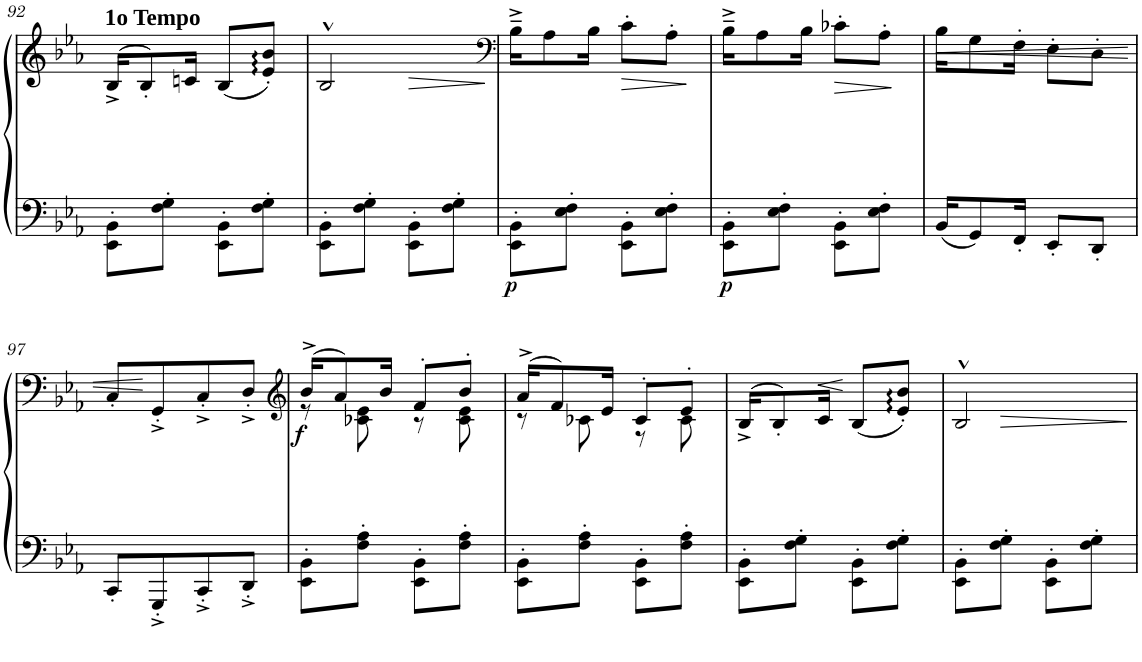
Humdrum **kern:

**kern	**kern	**dynam
*part1	*part1	*part1
*staff2	*staff1	*staff1/2
*I"Piano	*	*
*I'Pno	*	*
!!LO:PB:g=z
*clefF4	*clefG2	*
*k[b-e-a-]	*k[b-e-a-]	*
*	*M2/4	*
=92	=92	=92
!	!LO:TX:a:B:t=1o Tempo	!
8EE-\' 8BB-\'L	(>16B-^/KL	.
.	8B-'/)	.
8F\' 8G\'J	.	.
.	16cn/Jk	.
8EE-\' 8BB-\'L	(8B-/L	.
8F\' 8G\'J	8e-/' 8b-/'J)	.
=93	=93	=93
8EE-\' 8BB-\'L	2B-^^/	.
8F\' 8G\'J	.	.
8EE-\' 8BB-\'L	.	.
8F\' 8G\'J	.	.
=94	=94	=94
*	*clefF4	*
!	!	!LO:DY:b=2
8EE-\' 8BB-\'L	16B-~^\KL	p
.	8A-\	.
8E-\' 8F\'J	.	.
.	16B-\Jk	.
8EE-\' 8BB-\'L	8c'\L	.
8E-\' 8F\'J	8A-'\J	.
=95	=95	=95
!	!	!LO:DY:b=2
8EE-\' 8BB-\'L	16B-~^\KL	p
.	8A-\	.
8E-\' 8F\'J	.	.
.	16B-\Jk	.
!	!	!LO:HP:b=2
8EE-\' 8BB-\'L	8c-X'\L	>
8E-\' 8F\'J	8A-'\J	.
=96	=96	=96
!	!	!LO:HP:b
16BB-/KL	16B-\KL	<
8GG/	8G\	.
16FF'/Jk	16F'\Jk	.
8EE-'/L	8E-'\L	.
8DD'/J	8D'\J	.
!!LO:LB:g=z
=97	=97	=97
8CC'/L	8C'/L	.
8GGG'^/	8GG'^/	]
8CC'^/	8C'^/	.
8DD'^/J	8D'^/J	.
=98	=98	=98
*	*clefG2	*
*	*^	*
!	!	!	!LO:DY:b
8EE-\' 8BB-\'L	(16b-^/KL	8r	f
.	8a-/)	.	.
8F\' 8A-\'J	.	8c-X\ 8e-\	.
.	16b-/Jk	.	.
8EE-\' 8BB-\'L	8f'/L	8r	.
8F\' 8A-\'J	8b-'/J	8c-\ 8e-\	.
=99	=99	=99	=99
8EE-\' 8BB-\'L	(16a-^/KL	8r	.
.	8f/)	.	.
8F\' 8A-\'J	.	8c-X\	.
.	16e-/Jk	.	.
8EE-\' 8BB-\'L	8c-'/L	8r	.
8F\' 8A-\'J	8e-'/J	8c-\	.
*	*v	*v	*
=100	=100	=100
8EE-\' 8BB-\'L	(>16B-^/KL	.
.	8B-'/)	.
8F\' 8G\'J	.	.
!	!	!LO:HP:b
.	16c/Jk	<
8EE-\' 8BB-\'L	(8B-/L	[
8F\' 8G\'J	8e-/' 8b-/'J)	.
=101	=101	=101
8EE-\' 8BB-\'L	2B-^^/	.
8F\' 8G\'J	.	.
8EE-\' 8BB-\'L	.	.
8F\' 8G\'J	.	.
.	.	[
=	=	=
*-	*-	*-
